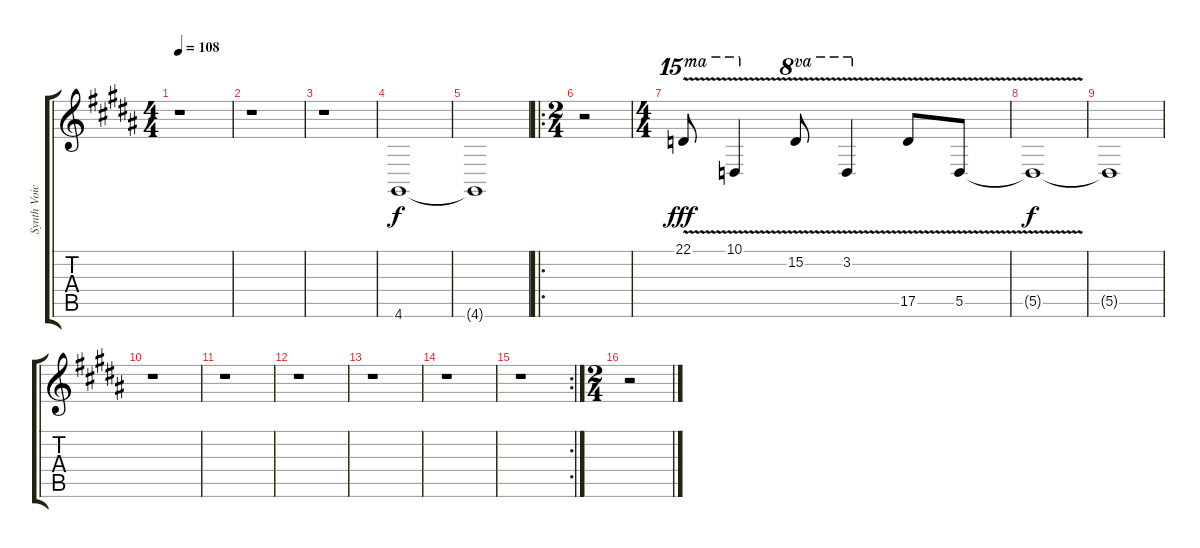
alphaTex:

\track ("Synth Voice / Cylinder" "Synth Voic") {instrument synthvoice}
\staff {score tabs}
\tuning (E4 B3 G3 D3 A2 E2) {hide}
\ts (4 4)
\tempo 108
\clef g2
\ks g#minor
r.1{dy mf} |
r.1 |
r.1 |
4.6.1{dy f volume 9 balance 16 instrument lead2sawtooth} |
4.6{t}.1 |
\ro
\ts (2 4)
r.2 |
\ts (4 4)
22.1{v}.8{ot 15ma dy fff volume 16 instrument synthvoice} 10.1{v}.4{ot 15ma} 15.2{v}.8{ot 8va balance 16} 3.2{v}.4{ot 8va} 17.5{v}.8{balance 0} 5.5{v}.8 |
5.5{t}.1{dy f} |
5.5{t}.1 |
r.1 |
r.1 |
r.1 |
r.1 |
r.1 |
\rc 2
r.1 |
\ts (2 4)
r.2
